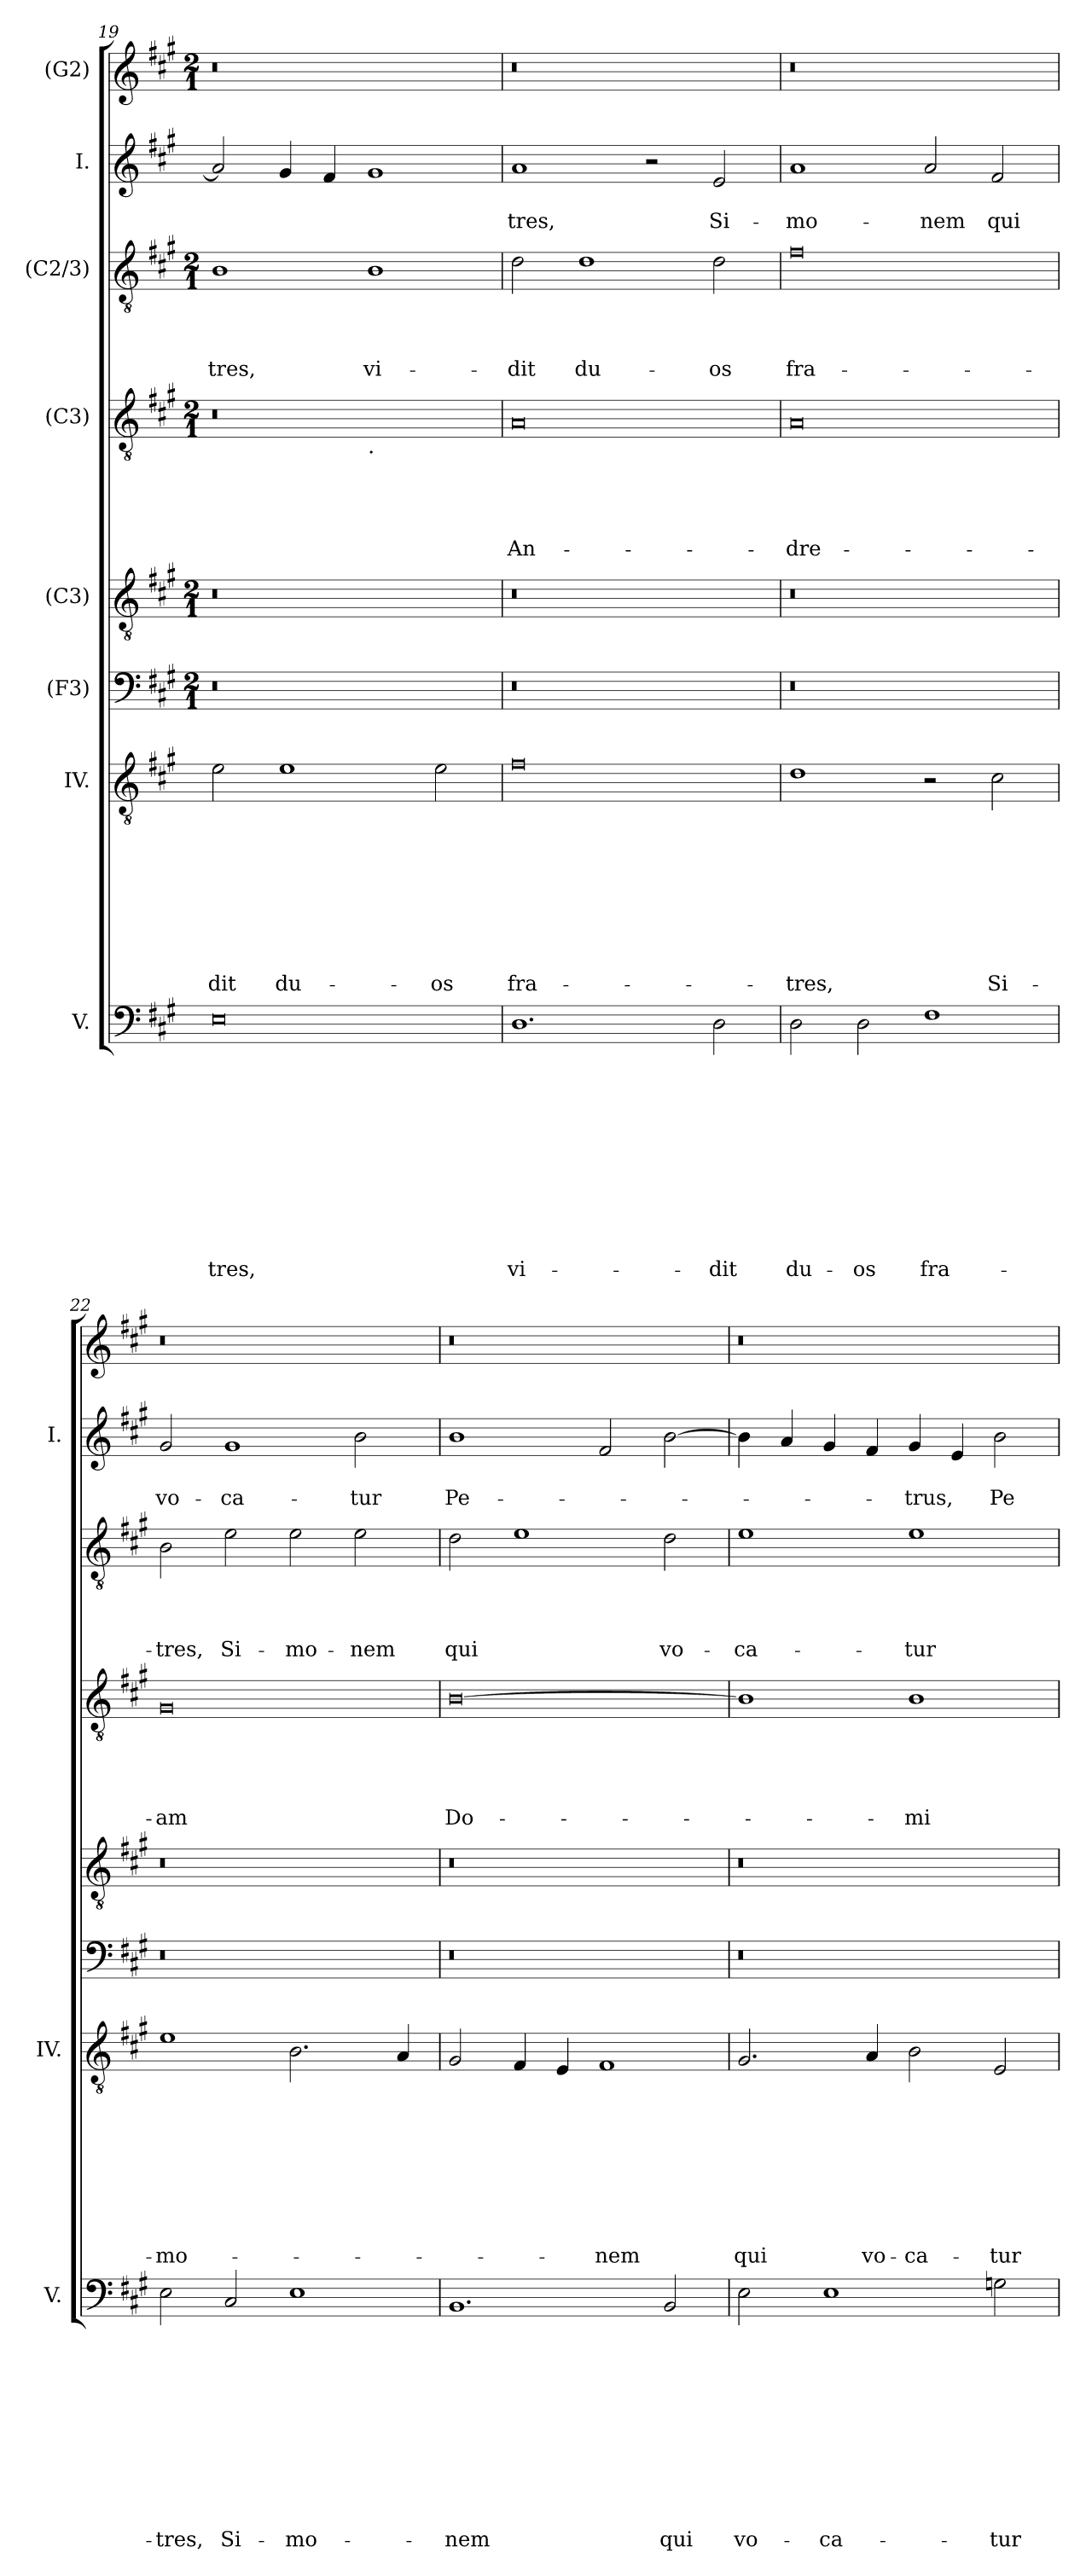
**kern	**text	**text	**text	**text	**text	**text	**text	**text	**text	**text	**text	**kern	**text	**text	**text	**text	**text	**text	**text	**text	**text	**kern	**kern	**kern	**text	**text	**text	**text	**text	**kern	**text	**text	**text	**text	**kern	**text	**text	**kern
*part8	*part8	*part8	*part8	*part8	*part8	*part8	*part8	*part8	*part8	*part8	*part8	*part7	*part7	*part7	*part7	*part7	*part7	*part7	*part7	*part7	*part7	*part6	*part5	*part4	*part4	*part4	*part4	*part4	*part4	*part3	*part3	*part3	*part3	*part3	*part2	*part2	*part2	*part1
*staff8	*staff8	*staff8	*staff8	*staff8	*staff8	*staff8	*staff8	*staff8	*staff8	*staff8	*staff8	*staff7	*staff7	*staff7	*staff7	*staff7	*staff7	*staff7	*staff7	*staff7	*staff7	*staff6	*staff5	*staff4	*staff4	*staff4	*staff4	*staff4	*staff4	*staff3	*staff3	*staff3	*staff3	*staff3	*staff2	*staff2	*staff2	*staff1
*I"V.	*	*	*	*	*	*	*	*	*	*	*	*I"IV.	*	*	*	*	*	*	*	*	*	*I"(F3)	*I"(C3)	*I"(C3)	*	*	*	*	*	*I"(C2/3)	*	*	*	*	*I"I.	*	*	*I"(G2)
*I'V.	*	*	*	*	*	*	*	*	*	*	*	*I'IV.	*	*	*	*	*	*	*	*	*	*	*	*	*	*	*	*	*	*	*	*	*	*	*I'I.	*	*	*
*clefF4	*	*	*	*	*	*	*	*	*	*	*	*clefGv2	*	*	*	*	*	*	*	*	*	*clefF4	*clefGv2	*clefGv2	*	*	*	*	*	*clefGv2	*	*	*	*	*clefG2	*	*	*clefG2
*k[f#c#g#]	*	*	*	*	*	*	*	*	*	*	*	*k[f#c#g#]	*	*	*	*	*	*	*	*	*	*k[f#c#g#]	*k[f#c#g#]	*k[f#c#g#]	*	*	*	*	*	*k[f#c#g#]	*	*	*	*	*k[f#c#g#]	*	*	*k[f#c#g#]
*A:	*	*	*	*	*	*	*	*	*	*	*	*A:	*	*	*	*	*	*	*	*	*	*A:	*A:	*A:	*	*	*	*	*	*A:	*	*	*	*	*A:	*	*	*A:
*	*	*	*	*	*	*	*	*	*	*	*	*	*	*	*	*	*	*	*	*	*	*M2/1	*M2/1	*M2/1	*	*	*	*	*	*M2/1	*	*	*	*	*	*	*	*M2/1
=19	=19	=19	=19	=19	=19	=19	=19	=19	=19	=19	=19	=19	=19	=19	=19	=19	=19	=19	=19	=19	=19	=19	=19	=19	=19	=19	=19	=19	=19	=19	=19	=19	=19	=19	=19	=19	=19	=19
!	!	!	!	!	!	!	!	!	!	!	!LO:LY:b	!	!	!	!	!	!	!	!	!	!LO:LY:b	!	!	!	!	!	!	!	!	!	!	!	!	!LO:LY:b	!	!	!	!
*	*	*	*	*	*	*	*	*	*	*	*	*	*	*	*	*	*	*	*	*	*	*	*	*^	*	*	*	*	*	*	*	*	*	*	*	*	*	*
0E	.	.	.	.	.	.	.	.	.	.	-tres,	2e\	.	.	.	.	.	.	.	.	-dit	0r	0r	0r	1ryy	.	.	.	.	.	1B	.	.	.	-tres,	2a/]	.	.	0r
!	!	!	!	!	!	!	!	!	!	!	!	!	!	!	!	!	!	!	!	!	!LO:LY:b	!	!	!	!	!	!	!	!	!	!	!	!	!	!	!	!	!	!
.	.	.	.	.	.	.	.	.	.	.	.	1e	.	.	.	.	.	.	.	.	du-	.	.	.	.	.	.	.	.	.	.	.	.	.	.	4g#/	.	.	.
.	.	.	.	.	.	.	.	.	.	.	.	.	.	.	.	.	.	.	.	.	.	.	.	.	.	.	.	.	.	.	.	.	.	.	.	4f#/	.	.	.
!	!	!	!	!	!	!	!	!	!	!	!	!	!	!	!	!	!	!	!	!	!	!	!	!	!LO:TX:b:t=.	!	!	!	!	!	!	!	!	!	!	!	!	!	!
!	!	!	!	!	!	!	!	!	!	!	!	!	!	!	!	!	!	!	!	!	!	!	!	!	!	!	!	!	!	!	!	!	!	!	!LO:LY:b	!	!	!	!
.	.	.	.	.	.	.	.	.	.	.	.	.	.	.	.	.	.	.	.	.	.	.	.	.	1ryy	.	.	.	.	.	1B	.	.	.	vi-	1g#	.	.	.
!	!	!	!	!	!	!	!	!	!	!	!	!	!	!	!	!	!	!	!	!	!LO:LY:b	!	!	!	!	!	!	!	!	!	!	!	!	!	!	!	!	!	!
.	.	.	.	.	.	.	.	.	.	.	.	2e\	.	.	.	.	.	.	.	.	-os	.	.	.	.	.	.	.	.	.	.	.	.	.	.	.	.	.	.
=20	=20	=20	=20	=20	=20	=20	=20	=20	=20	=20	=20	=20	=20	=20	=20	=20	=20	=20	=20	=20	=20	=20	=20	=20	=20	=20	=20	=20	=20	=20	=20	=20	=20	=20	=20	=20	=20	=20	=20
!	!	!	!	!	!	!	!	!	!	!	!LO:LY:b	!	!	!	!	!	!	!	!	!	!LO:LY:b:rj	!	!	!	!	!	!	!	!	!LO:LY:b:rj	!	!	!	!	!LO:LY:b	!	!	!LO:LY:b	!
*	*	*	*	*	*	*	*	*	*	*	*	*	*	*	*	*	*	*	*	*	*	*	*	*v	*v	*	*	*	*	*	*	*	*	*	*	*	*	*	*
1.D	.	.	.	.	.	.	.	.	.	.	vi-	0f#	.	.	.	.	.	.	.	.	fra-	0r	0r	0A	.	.	.	.	An-	2d\	.	.	.	-dit	1a	.	-tres,	0r
!	!	!	!	!	!	!	!	!	!	!	!	!	!	!	!	!	!	!	!	!	!	!	!	!	!	!	!	!	!	!	!	!	!	!LO:LY:b	!	!	!	!
.	.	.	.	.	.	.	.	.	.	.	.	.	.	.	.	.	.	.	.	.	.	.	.	.	.	.	.	.	.	1d	.	.	.	du-	.	.	.	.
.	.	.	.	.	.	.	.	.	.	.	.	.	.	.	.	.	.	.	.	.	.	.	.	.	.	.	.	.	.	.	.	.	.	.	2r	.	.	.
!	!	!	!	!	!	!	!	!	!	!	!LO:LY:b	!	!	!	!	!	!	!	!	!	!	!	!	!	!	!	!	!	!	!	!	!	!	!LO:LY:b	!	!	!LO:LY:b	!
2D\	.	.	.	.	.	.	.	.	.	.	-dit	.	.	.	.	.	.	.	.	.	.	.	.	.	.	.	.	.	.	2d\	.	.	.	-os	2e/	.	Si-	.
!!LO:LB:g=z
=21	=21	=21	=21	=21	=21	=21	=21	=21	=21	=21	=21	=21	=21	=21	=21	=21	=21	=21	=21	=21	=21	=21	=21	=21	=21	=21	=21	=21	=21	=21	=21	=21	=21	=21	=21	=21	=21	=21
!	!	!	!	!	!	!	!	!	!	!	!LO:LY:b	!	!	!	!	!	!	!	!	!	!LO:LY:b	!	!	!	!	!	!	!	!LO:LY:b	!	!	!	!	!LO:LY:b:rj	!	!	!LO:LY:b	!
2D\	.	.	.	.	.	.	.	.	.	.	du-	1d	.	.	.	.	.	.	.	.	-tres,	0r	0r	0A	.	.	.	.	-dre-	0f#	.	.	.	fra-	1a	.	-mo-	0r
!	!	!	!	!	!	!	!	!	!	!	!LO:LY:b	!	!	!	!	!	!	!	!	!	!	!	!	!	!	!	!	!	!	!	!	!	!	!	!	!	!	!
2D\	.	.	.	.	.	.	.	.	.	.	-os	.	.	.	.	.	.	.	.	.	.	.	.	.	.	.	.	.	.	.	.	.	.	.	.	.	.	.
!	!	!	!	!	!	!	!	!	!	!	!LO:LY:b	!	!	!	!	!	!	!	!	!	!	!	!	!	!	!	!	!	!	!	!	!	!	!	!	!	!LO:LY:b	!
1F#	.	.	.	.	.	.	.	.	.	.	fra-	2r	.	.	.	.	.	.	.	.	.	.	.	.	.	.	.	.	.	.	.	.	.	.	2a/	.	-nem	.
!	!	!	!	!	!	!	!	!	!	!	!	!	!	!	!	!	!	!	!	!	!LO:LY:b	!	!	!	!	!	!	!	!	!	!	!	!	!	!	!	!LO:LY:b	!
.	.	.	.	.	.	.	.	.	.	.	.	2c#\	.	.	.	.	.	.	.	.	Si-	.	.	.	.	.	.	.	.	.	.	.	.	.	2f#/	.	qui	.
=22	=22	=22	=22	=22	=22	=22	=22	=22	=22	=22	=22	=22	=22	=22	=22	=22	=22	=22	=22	=22	=22	=22	=22	=22	=22	=22	=22	=22	=22	=22	=22	=22	=22	=22	=22	=22	=22	=22
!	!	!	!	!	!	!	!	!	!	!	!LO:LY:b	!	!	!	!	!	!	!	!	!	!LO:LY:b	!	!	!	!	!	!	!	!LO:LY:b:rj	!	!	!	!	!LO:LY:b	!	!	!LO:LY:b	!
2E\	.	.	.	.	.	.	.	.	.	.	-tres,	1e	.	.	.	.	.	.	.	.	-mo-	0r	0r	0G#	.	.	.	.	-am	2B\	.	.	.	-tres,	2g#/	.	vo-	0r
!	!	!	!	!	!	!	!	!	!	!	!LO:LY:b	!	!	!	!	!	!	!	!	!	!	!	!	!	!	!	!	!	!	!	!	!	!	!LO:LY:b	!	!	!LO:LY:b	!
2C#/	.	.	.	.	.	.	.	.	.	.	Si-	.	.	.	.	.	.	.	.	.	.	.	.	.	.	.	.	.	.	2e\	.	.	.	Si-	1g#	.	-ca-	.
!	!	!	!	!	!	!	!	!	!	!	!LO:LY:b	!	!	!	!	!	!	!	!	!	!	!	!	!	!	!	!	!	!	!	!	!	!	!LO:LY:b	!	!	!	!
1E	.	.	.	.	.	.	.	.	.	.	-mo-	2.B\	.	.	.	.	.	.	.	.	.	.	.	.	.	.	.	.	.	2e\	.	.	.	-mo-	.	.	.	.
!	!	!	!	!	!	!	!	!	!	!	!	!	!	!	!	!	!	!	!	!	!	!	!	!	!	!	!	!	!	!	!	!	!	!LO:LY:b	!	!	!LO:LY:b	!
.	.	.	.	.	.	.	.	.	.	.	.	.	.	.	.	.	.	.	.	.	.	.	.	.	.	.	.	.	.	2e\	.	.	.	-nem	2b\	.	-tur	.
.	.	.	.	.	.	.	.	.	.	.	.	4A/	.	.	.	.	.	.	.	.	.	.	.	.	.	.	.	.	.	.	.	.	.	.	.	.	.	.
=23	=23	=23	=23	=23	=23	=23	=23	=23	=23	=23	=23	=23	=23	=23	=23	=23	=23	=23	=23	=23	=23	=23	=23	=23	=23	=23	=23	=23	=23	=23	=23	=23	=23	=23	=23	=23	=23	=23
!	!	!	!	!	!	!	!	!	!	!	!LO:LY:b	!	!	!	!	!	!	!	!	!	!	!	!	!	!	!	!	!	!LO:LY:b	!	!	!	!	!LO:LY:b	!	!	!LO:LY:b	!
1.BB	.	.	.	.	.	.	.	.	.	.	-nem	2G#/	.	.	.	.	.	.	.	.	.	0r	0r	[>0B	.	.	.	.	Do-	2d\	.	.	.	qui	1b	.	Pe-	0r
.	.	.	.	.	.	.	.	.	.	.	.	4F#/	.	.	.	.	.	.	.	.	.	.	.	.	.	.	.	.	.	1e	.	.	.	.	.	.	.	.
.	.	.	.	.	.	.	.	.	.	.	.	4E/	.	.	.	.	.	.	.	.	.	.	.	.	.	.	.	.	.	.	.	.	.	.	.	.	.	.
!	!	!	!	!	!	!	!	!	!	!	!	!	!	!	!	!	!	!	!	!	!LO:LY:b	!	!	!	!	!	!	!	!	!	!	!	!	!	!	!	!	!
.	.	.	.	.	.	.	.	.	.	.	.	1F#	.	.	.	.	.	.	.	.	-nem	.	.	.	.	.	.	.	.	.	.	.	.	.	2f#/	.	.	.
!	!	!	!	!	!	!	!	!	!	!	!LO:LY:b	!	!	!	!	!	!	!	!	!	!	!	!	!	!	!	!	!	!	!	!	!	!	!LO:LY:b	!	!	!	!
2BB/	.	.	.	.	.	.	.	.	.	.	qui	.	.	.	.	.	.	.	.	.	.	.	.	.	.	.	.	.	.	2d\	.	.	.	vo-	[>2b\	.	.	.
=24	=24	=24	=24	=24	=24	=24	=24	=24	=24	=24	=24	=24	=24	=24	=24	=24	=24	=24	=24	=24	=24	=24	=24	=24	=24	=24	=24	=24	=24	=24	=24	=24	=24	=24	=24	=24	=24	=24
!	!	!	!	!	!	!	!	!	!	!	!LO:LY:b	!	!	!	!	!	!	!	!	!	!LO:LY:b	!	!	!	!	!	!	!	!	!	!	!	!	!LO:LY:b	!	!	!	!
2E\	.	.	.	.	.	.	.	.	.	.	vo-	2.G#/	.	.	.	.	.	.	.	.	qui	0r	0r	1B]	.	.	.	.	.	1e	.	.	.	-ca-	4b\]	.	.	0r
.	.	.	.	.	.	.	.	.	.	.	.	.	.	.	.	.	.	.	.	.	.	.	.	.	.	.	.	.	.	.	.	.	.	.	4a/	.	.	.
!	!	!	!	!	!	!	!	!	!	!	!LO:LY:b	!	!	!	!	!	!	!	!	!	!	!	!	!	!	!	!	!	!	!	!	!	!	!	!	!	!	!
1E	.	.	.	.	.	.	.	.	.	.	-ca-	.	.	.	.	.	.	.	.	.	.	.	.	.	.	.	.	.	.	.	.	.	.	.	4g#/	.	.	.
!	!	!	!	!	!	!	!	!	!	!	!	!	!	!	!	!	!	!	!	!	!LO:LY:b	!	!	!	!	!	!	!	!	!	!	!	!	!	!	!	!	!
.	.	.	.	.	.	.	.	.	.	.	.	4A/	.	.	.	.	.	.	.	.	vo-	.	.	.	.	.	.	.	.	.	.	.	.	.	4f#/	.	.	.
!	!	!	!	!	!	!	!	!	!	!	!	!	!	!	!	!	!	!	!	!	!LO:LY:b:rj	!	!	!	!	!	!	!	!LO:LY:b	!	!	!	!	!LO:LY:b	!	!	!LO:LY:b	!
.	.	.	.	.	.	.	.	.	.	.	.	2B\	.	.	.	.	.	.	.	.	-ca-	.	.	1B	.	.	.	.	-mi-	1e	.	.	.	-tur	4g#/	.	-trus,	.
.	.	.	.	.	.	.	.	.	.	.	.	.	.	.	.	.	.	.	.	.	.	.	.	.	.	.	.	.	.	.	.	.	.	.	4e/	.	.	.
!	!	!	!	!	!	!	!	!	!	!	!LO:LY:b	!	!	!	!	!	!	!	!	!	!LO:LY:b	!	!	!	!	!	!	!	!	!	!	!	!	!	!	!	!LO:LY:b	!
2Gn\	.	.	.	.	.	.	.	.	.	.	-tur	2E/	.	.	.	.	.	.	.	.	-tur	.	.	.	.	.	.	.	.	.	.	.	.	.	2b\	.	Pe-	.
=	=	=	=	=	=	=	=	=	=	=	=	=	=	=	=	=	=	=	=	=	=	=	=	=	=	=	=	=	=	=	=	=	=	=	=	=	=	=
*-	*-	*-	*-	*-	*-	*-	*-	*-	*-	*-	*-	*-	*-	*-	*-	*-	*-	*-	*-	*-	*-	*-	*-	*-	*-	*-	*-	*-	*-	*-	*-	*-	*-	*-	*-	*-	*-	*-
